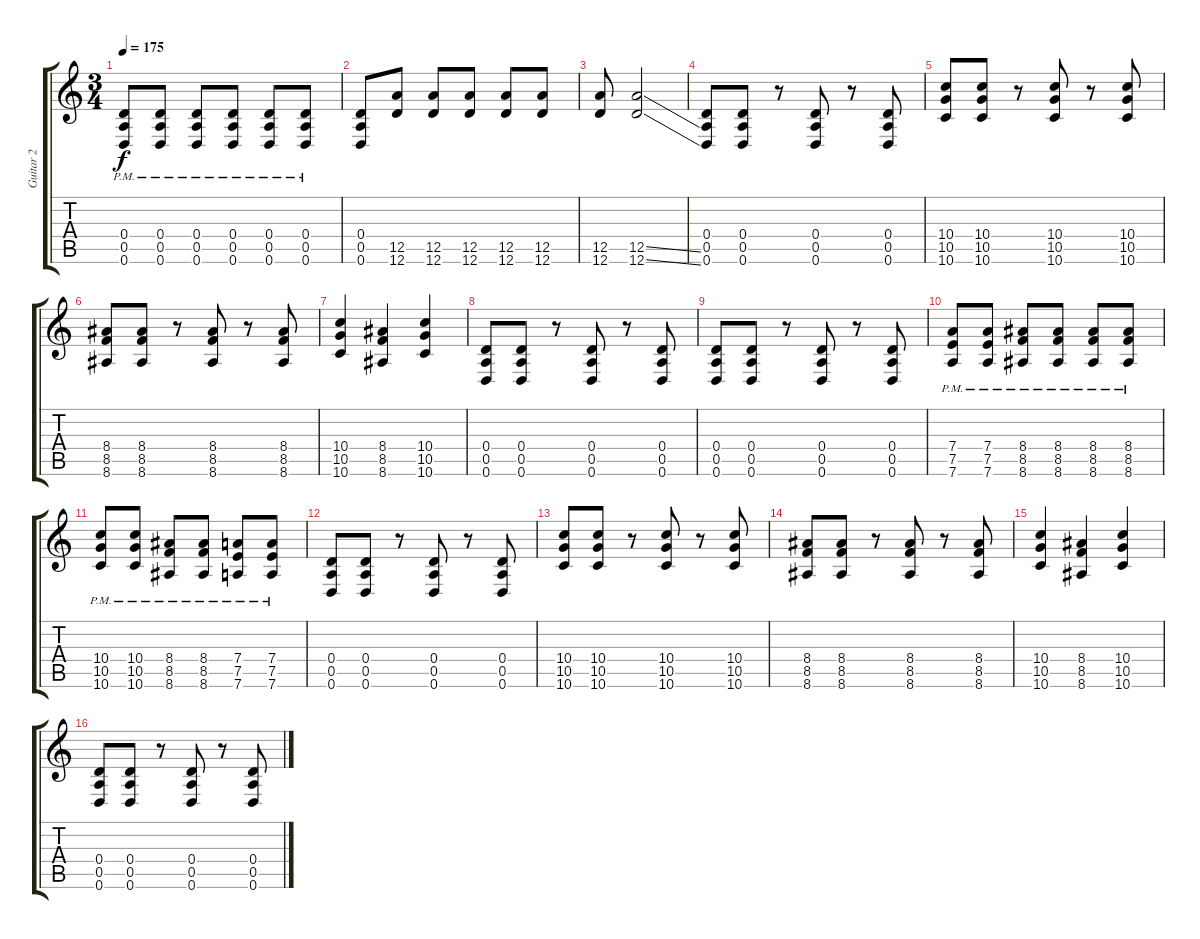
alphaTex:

\track ("Guitar 2" "Guitar 2") {instrument distortionguitar}
\staff {score tabs}
\tuning (E4 B3 G3 D3 A2 D2) {hide}
\ts (3 4)
\tempo 175
\clef g2
\ks c
(0.4{pm} 0.5{pm} 0.6{pm}).8{dy f} (0.4{pm} 0.5{pm} 0.6{pm}).8 (0.4{pm} 0.5{pm} 0.6{pm}).8 (0.4{pm} 0.5{pm} 0.6{pm}).8 (0.4{pm} 0.5{pm} 0.6{pm}).8 (0.4{pm} 0.5{pm} 0.6{pm}).8 |
(0.4 0.5 0.6).8 (12.5 12.6).8 (12.5 12.6).8 (12.5 12.6).8 (12.5 12.6).8 (12.5 12.6).8 |
(12.5 12.6).8 (12.5{ss} 12.6{ss}).2 |
(0.4 0.5 0.6).8 (0.4 0.5 0.6).8 r.8 (0.4 0.5 0.6).8 r.8 (0.4 0.5 0.6).8 |
(10.4 10.5 10.6).8 (10.4 10.5 10.6).8 r.8 (10.4 10.5 10.6).8 r.8 (10.4 10.5 10.6).8 |
(8.4 8.5 8.6).8 (8.4 8.5 8.6).8 r.8 (8.4 8.5 8.6).8 r.8 (8.4 8.5 8.6).8 |
(10.4 10.5 10.6).4 (8.4 8.5 8.6).4 (10.4 10.5 10.6).4 |
(0.4 0.5 0.6).8 (0.4 0.5 0.6).8 r.8 (0.4 0.5 0.6).8 r.8 (0.4 0.5 0.6).8 |
(0.4 0.5 0.6).8 (0.4 0.5 0.6).8 r.8 (0.4 0.5 0.6).8 r.8 (0.4 0.5 0.6).8 |
(7.4{pm} 7.5{pm} 7.6{pm}).8 (7.4{pm} 7.5{pm} 7.6{pm}).8 (8.4{pm} 8.5{pm} 8.6{pm}).8 (8.4{pm} 8.5{pm} 8.6{pm}).8 (8.4{pm} 8.5{pm} 8.6{pm}).8 (8.4{pm} 8.5{pm} 8.6{pm}).8 |
(10.4{pm} 10.5{pm} 10.6{pm}).8 (10.4{pm} 10.5{pm} 10.6{pm}).8 (8.4{pm} 8.5{pm} 8.6{pm}).8 (8.4{pm} 8.5{pm} 8.6{pm}).8 (7.4{pm} 7.5{pm} 7.6{pm}).8 (7.4{pm} 7.5{pm} 7.6{pm}).8 |
(0.4 0.5 0.6).8 (0.4 0.5 0.6).8 r.8 (0.4 0.5 0.6).8 r.8 (0.4 0.5 0.6).8 |
(10.4 10.5 10.6).8 (10.4 10.5 10.6).8 r.8 (10.4 10.5 10.6).8 r.8 (10.4 10.5 10.6).8 |
(8.4 8.5 8.6).8 (8.4 8.5 8.6).8 r.8 (8.4 8.5 8.6).8 r.8 (8.4 8.5 8.6).8 |
(10.4 10.5 10.6).4 (8.4 8.5 8.6).4 (10.4 10.5 10.6).4 |
(0.4 0.5 0.6).8 (0.4 0.5 0.6).8 r.8 (0.4 0.5 0.6).8 r.8 (0.4 0.5 0.6).8
